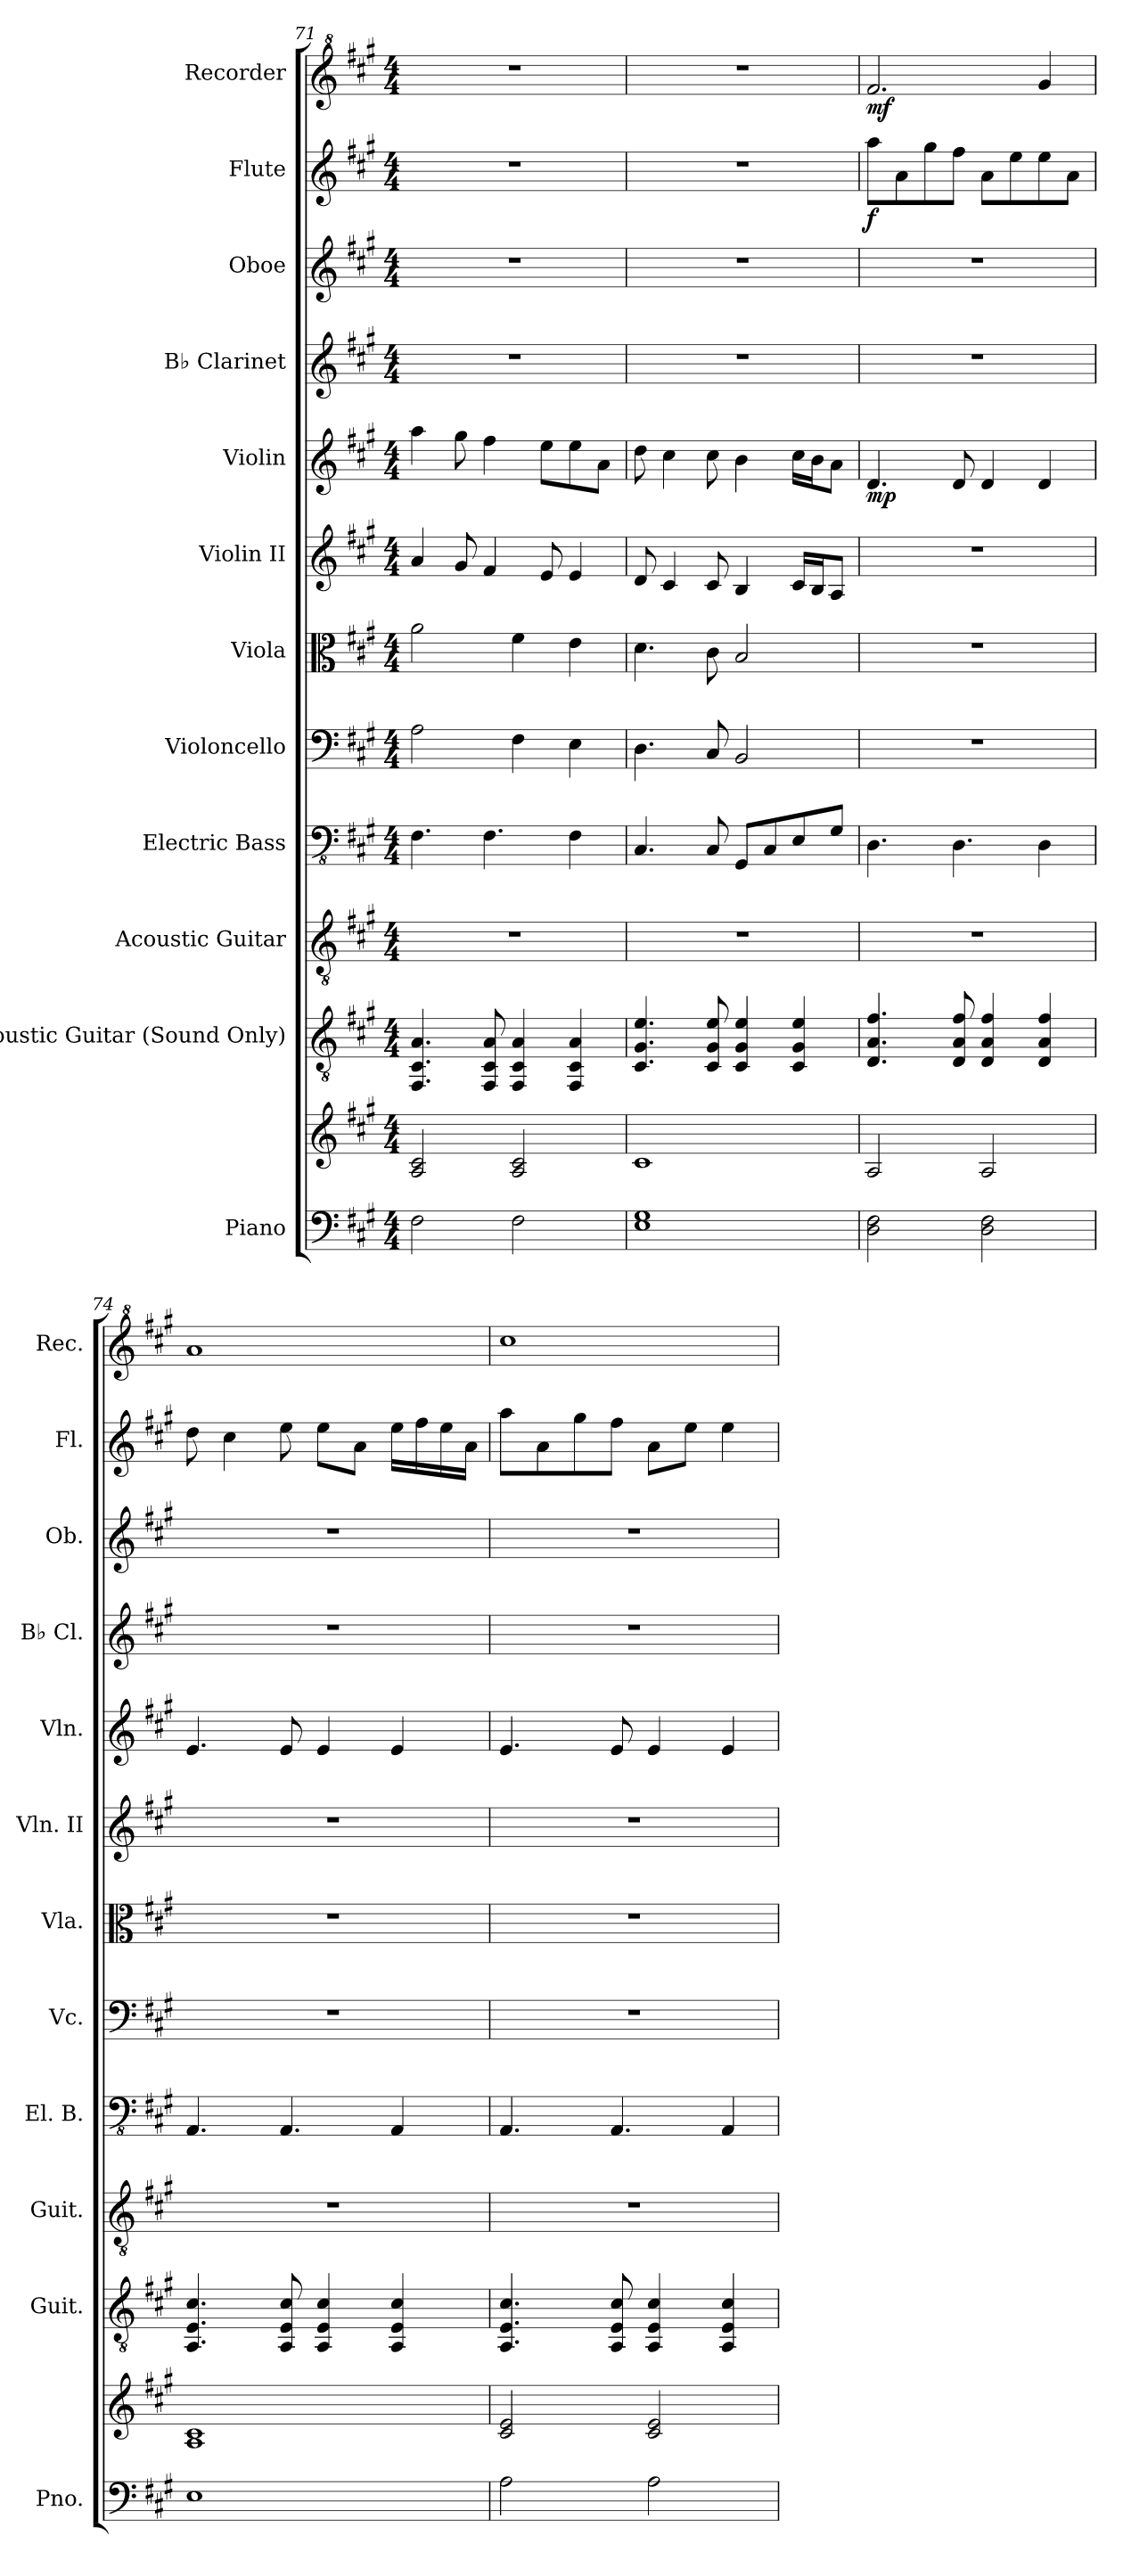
**kern	**kern	**kern	**kern	**kern	**kern	**kern	**kern	**kern	**dynam	**kern	**kern	**kern	**dynam	**kern	**dynam
*part12	*part12	*part11	*part10	*part9	*part8	*part7	*part6	*part5	*part5	*part4	*part3	*part2	*part2	*part1	*part1
*staff13	*staff12	*staff11	*staff10	*staff9	*staff8	*staff7	*staff6	*staff5	*staff5	*staff4	*staff3	*staff2	*staff2	*staff1	*staff1
*I"Piano	*	*I"Acoustic Guitar (Sound Only)	*I"Acoustic Guitar	*I"Electric Bass	*I"Violoncello	*I"Viola	*I"Violin II	*I"Violin	*	*I"B♭ Clarinet	*I"Oboe	*I"Flute	*	*I"Recorder	*
*I'Pno.	*	*I'Guit.	*I'Guit.	*I'El. B.	*I'Vc.	*I'Vla.	*I'Vln. II	*I'Vln.	*	*I'B♭ Cl.	*I'Ob.	*I'Fl.	*	*I'Rec.	*
*clefF4	*clefG2	*clefGv2	*clefGv2	*clefFv4	*clefF4	*clefC3	*clefG2	*clefG2	*	*clefG2	*clefG2	*clefG2	*	*clefG^2	*
*	*	*	*	*	*	*	*	*	*	*ITrd1c2	*	*	*	*	*
*k[f#c#g#]	*k[f#c#g#]	*k[f#c#g#]	*k[f#c#g#]	*k[f#c#g#]	*k[f#c#g#]	*k[f#c#g#]	*k[f#c#g#]	*k[f#c#g#]	*	*k[f#]	*k[f#c#g#]	*k[f#c#g#]	*	*k[f#c#g#]	*
*M4/4	*M4/4	*M4/4	*M4/4	*M4/4	*M4/4	*M4/4	*M4/4	*M4/4	*	*M4/4	*M4/4	*M4/4	*	*M4/4	*
=71	=71	=71	=71	=71	=71	=71	=71	=71	=71	=71	=71	=71	=71	=71	=71
2F#\	2A/ 2c#/	4.FF#/ 4.C#/ 4.A/	1r	4.FF#\	2A\	2a\	4a/	4aa\	.	1r	1r	1r	.	1r	.
.	.	.	.	.	.	.	8g#/	8gg#\	.	.	.	.	.	.	.
.	.	8FF#/ 8C#/ 8A/	.	4.FF#\	.	.	4f#/	4ff#\	.	.	.	.	.	.	.
2F#\	2A/ 2c#/	4FF#/ 4C#/ 4A/	.	.	4F#\	4f#\	.	.	.	.	.	.	.	.	.
.	.	.	.	.	.	.	8e/	8ee\L	.	.	.	.	.	.	.
.	.	4FF#/ 4C#/ 4A/	.	4FF#\	4E\	4e\	4e/	8ee\	.	.	.	.	.	.	.
.	.	.	.	.	.	.	.	8a\J	.	.	.	.	.	.	.
=72	=72	=72	=72	=72	=72	=72	=72	=72	=72	=72	=72	=72	=72	=72	=72
1E 1G#	1c#	4.C#/ 4.G#/ 4.e/	1r	4.CC#/	4.D\	4.d\	8d/	8dd\	.	1r	1r	1r	.	1r	.
.	.	.	.	.	.	.	4c#/	4cc#\	.	.	.	.	.	.	.
.	.	8C#/ 8G#/ 8e/	.	8CC#/	8C#/	8c#\	8c#/	8cc#\	.	.	.	.	.	.	.
.	.	4C#/ 4G#/ 4e/	.	8GGG#/L	2BB/	2B/	4B/	4b\	.	.	.	.	.	.	.
.	.	.	.	8CC#/	.	.	.	.	.	.	.	.	.	.	.
.	.	4C#/ 4G#/ 4e/	.	8EE/	.	.	16c#/LL	16cc#\LL	.	.	.	.	.	.	.
.	.	.	.	.	.	.	16B/J	16b\J	.	.	.	.	.	.	.
.	.	.	.	8GG#/J	.	.	8A/J	8a\J	.	.	.	.	.	.	.
=73	=73	=73	=73	=73	=73	=73	=73	=73	=73	=73	=73	=73	=73	=73	=73
!	!	!	!	!	!	!	!	!	!LO:DY:b	!	!	!	!LO:DY:b	!	!LO:DY:b
2D\ 2F#\	2A/	4.D/ 4.A/ 4.f#/	1r	4.DD\	1r	1r	1r	4.d/	mp	1r	1r	8aa\L	f	2.ff#/	mf
.	.	.	.	.	.	.	.	.	.	.	.	8a\	.	.	.
.	.	.	.	.	.	.	.	.	.	.	.	8gg#\	.	.	.
.	.	8D/ 8A/ 8f#/	.	4.DD\	.	.	.	8d/	.	.	.	8ff#\J	.	.	.
2D\ 2F#\	2A/	4D/ 4A/ 4f#/	.	.	.	.	.	4d/	.	.	.	8a\L	.	.	.
.	.	.	.	.	.	.	.	.	.	.	.	8ee\	.	.	.
.	.	4D/ 4A/ 4f#/	.	4DD\	.	.	.	4d/	.	.	.	8ee\	.	4gg#/	.
.	.	.	.	.	.	.	.	.	.	.	.	8a\J	.	.	.
!!LO:PB:g=z
=74	=74	=74	=74	=74	=74	=74	=74	=74	=74	=74	=74	=74	=74	=74	=74
1E	1A 1c#	4.AA/ 4.E/ 4.c#/	1r	4.AAA/	1r	1r	1r	4.e/	.	1r	1r	8dd\	.	1aa	.
.	.	.	.	.	.	.	.	.	.	.	.	4cc#\	.	.	.
.	.	8AA/ 8E/ 8c#/	.	4.AAA/	.	.	.	8e/	.	.	.	8ee\	.	.	.
.	.	4AA/ 4E/ 4c#/	.	.	.	.	.	4e/	.	.	.	8ee\L	.	.	.
.	.	.	.	.	.	.	.	.	.	.	.	8a\J	.	.	.
.	.	4AA/ 4E/ 4c#/	.	4AAA/	.	.	.	4e/	.	.	.	16ee\LL	.	.	.
.	.	.	.	.	.	.	.	.	.	.	.	16ff#\	.	.	.
.	.	.	.	.	.	.	.	.	.	.	.	16ee\	.	.	.
.	.	.	.	.	.	.	.	.	.	.	.	16a\JJ	.	.	.
=75	=75	=75	=75	=75	=75	=75	=75	=75	=75	=75	=75	=75	=75	=75	=75
2A\	2c#/ 2e/	4.AA/ 4.E/ 4.c#/	1r	4.AAA/	1r	1r	1r	4.e/	.	1r	1r	8aa\L	.	1ccc#	.
.	.	.	.	.	.	.	.	.	.	.	.	8a\	.	.	.
.	.	.	.	.	.	.	.	.	.	.	.	8gg#\	.	.	.
.	.	8AA/ 8E/ 8c#/	.	4.AAA/	.	.	.	8e/	.	.	.	8ff#\J	.	.	.
2A\	2c#/ 2e/	4AA/ 4E/ 4c#/	.	.	.	.	.	4e/	.	.	.	8a\L	.	.	.
.	.	.	.	.	.	.	.	.	.	.	.	8ee\J	.	.	.
.	.	4AA/ 4E/ 4c#/	.	4AAA/	.	.	.	4e/	.	.	.	4ee\	.	.	.
=	=	=	=	=	=	=	=	=	=	=	=	=	=	=	=
*-	*-	*-	*-	*-	*-	*-	*-	*-	*-	*-	*-	*-	*-	*-	*-
